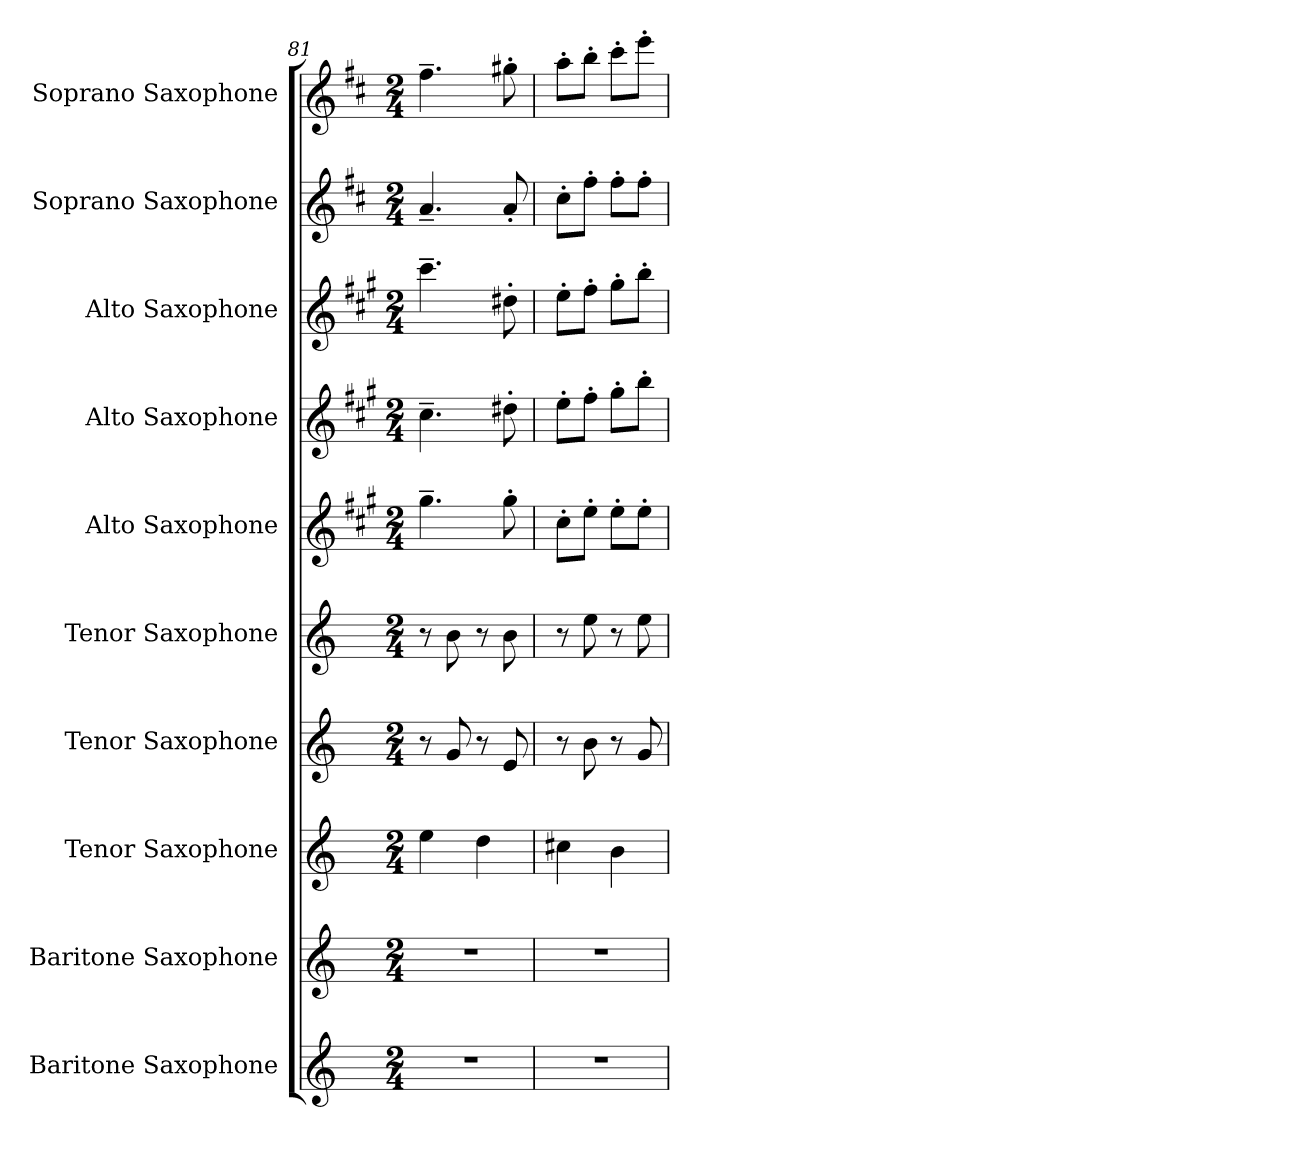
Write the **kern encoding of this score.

**kern	**kern	**kern	**kern	**kern	**kern	**kern	**kern	**kern	**kern
*part10	*part9	*part8	*part7	*part6	*part5	*part4	*part3	*part2	*part1
*staff10	*staff9	*staff8	*staff7	*staff6	*staff5	*staff4	*staff3	*staff2	*staff1
*I"Baritone Saxophone	*I"Baritone Saxophone	*I"Tenor Saxophone	*I"Tenor Saxophone	*I"Tenor Saxophone	*I"Alto Saxophone	*I"Alto Saxophone	*I"Alto Saxophone	*I"Soprano Saxophone	*I"Soprano Saxophone
*I'Bar. Sax.	*I'Bar. Sax.	*I'T. Sax.	*I'T. Sax.	*I'T. Sax.	*I'A. Sax.	*I'A. Sax.	*I'A. Sax.	*I'S. Sax.	*I'S. Sax.
*clefG2	*clefG2	*clefG2	*clefG2	*clefG2	*clefG2	*clefG2	*clefG2	*clefG2	*clefG2
*ITrd12c21	*ITrd12c21	*ITrd8c14	*ITrd8c14	*ITrd8c14	*ITrd5c9	*ITrd5c9	*ITrd5c9	*ITrd1c2	*ITrd1c2
*k[]	*k[]	*k[]	*k[]	*k[]	*k[]	*k[]	*k[]	*k[]	*k[]
*M2/4	*M2/4	*M2/4	*M2/4	*M2/4	*M2/4	*M2/4	*M2/4	*M2/4	*M2/4
=81	=81	=81	=81	=81	=81	=81	=81	=81	=81
2r	2r	4e\	8r	8r	4.b~\	4.e~\	4.ee~\	4.g~/	4.ee~\
.	.	.	8G/	8B\	.	.	.	.	.
.	.	4d\	8r	8r	.	.	.	.	.
.	.	.	8E/	8B\	8b'\	8f#X'\	8f#X'\	8g'/	8ff#X'\
=82	=82	=82	=82	=82	=82	=82	=82	=82	=82
2r	2r	4c#X\	8r	8r	8e'\L	8g'\L	8g'\L	8b'\L	8gg'\L
.	.	.	8B\	8e\	8g'\J	8a'\J	8a'\J	8ee'\J	8aa'\J
.	.	4B\	8r	8r	8g'\L	8b'\L	8b'\L	8ee'\L	8bb'\L
.	.	.	8G/	8e\	8g'\J	8dd'\J	8dd'\J	8ee'\J	8ddd'\J
=	=	=	=	=	=	=	=	=	=
*-	*-	*-	*-	*-	*-	*-	*-	*-	*-
